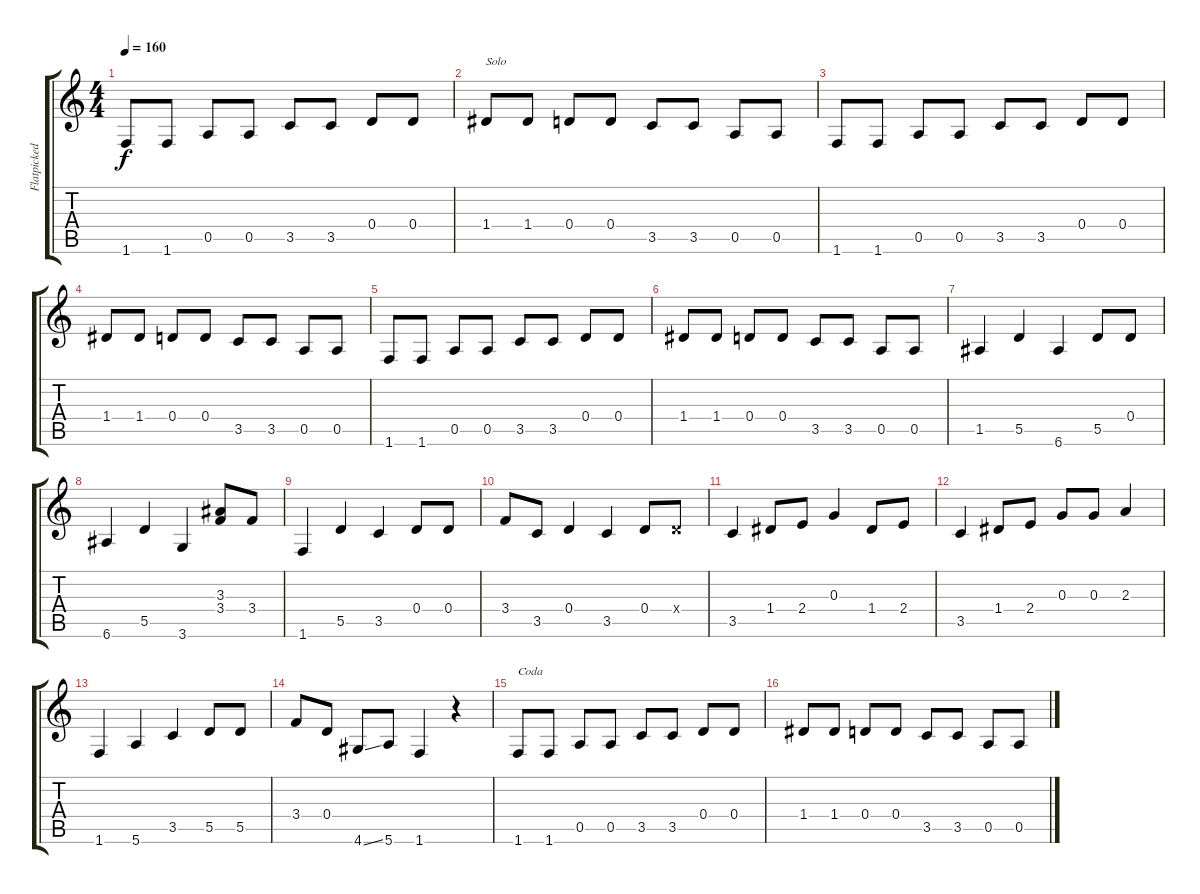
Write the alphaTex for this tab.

\track ("Flatpicked" "Flatpicked") {instrument electricguitarjazz}
\staff {score tabs}
\tuning (E4 B3 G3 D3 A2 E2) {hide}
\ts (4 4)
\tempo 160
\clef g2
\ks c
1.6.8{dy f} 1.6.8 0.5.8 0.5.8 3.5.8 3.5.8 0.4.8 0.4.8 |
1.4.8{txt "Solo"} 1.4.8 0.4.8 0.4.8 3.5.8 3.5.8 0.5.8 0.5.8 |
1.6.8 1.6.8 0.5.8 0.5.8 3.5.8 3.5.8 0.4.8 0.4.8 |
1.4.8 1.4.8 0.4.8 0.4.8 3.5.8 3.5.8 0.5.8 0.5.8 |
1.6.8 1.6.8 0.5.8 0.5.8 3.5.8 3.5.8 0.4.8 0.4.8 |
1.4.8 1.4.8 0.4.8 0.4.8 3.5.8 3.5.8 0.5.8 0.5.8 |
1.5.4 5.5.4 6.6.4 5.5.8 0.4.8 |
6.6.4 5.5.4 3.6.4 (3.3 3.4).8 3.4.8 |
1.6.4 5.5.4 3.5.4 0.4.8 0.4.8 |
3.4.8 3.5.8 0.4.4 3.5.4 0.4.8 0.4{x}.8 |
3.5.4 1.4.8 2.4.8 0.3.4 1.4.8 2.4.8 |
3.5.4 1.4.8 2.4.8 0.3.8 0.3.8 2.3.4 |
1.6.4 5.6.4 3.5.4 5.5.8 5.5.8 |
3.4.8 0.4.8 4.6{ss}.8 5.6.8 1.6.4 r.4 |
1.6.8{txt "Coda"} 1.6.8 0.5.8 0.5.8 3.5.8 3.5.8 0.4.8 0.4.8 |
1.4.8 1.4.8 0.4.8 0.4.8 3.5.8 3.5.8 0.5.8 0.5.8
